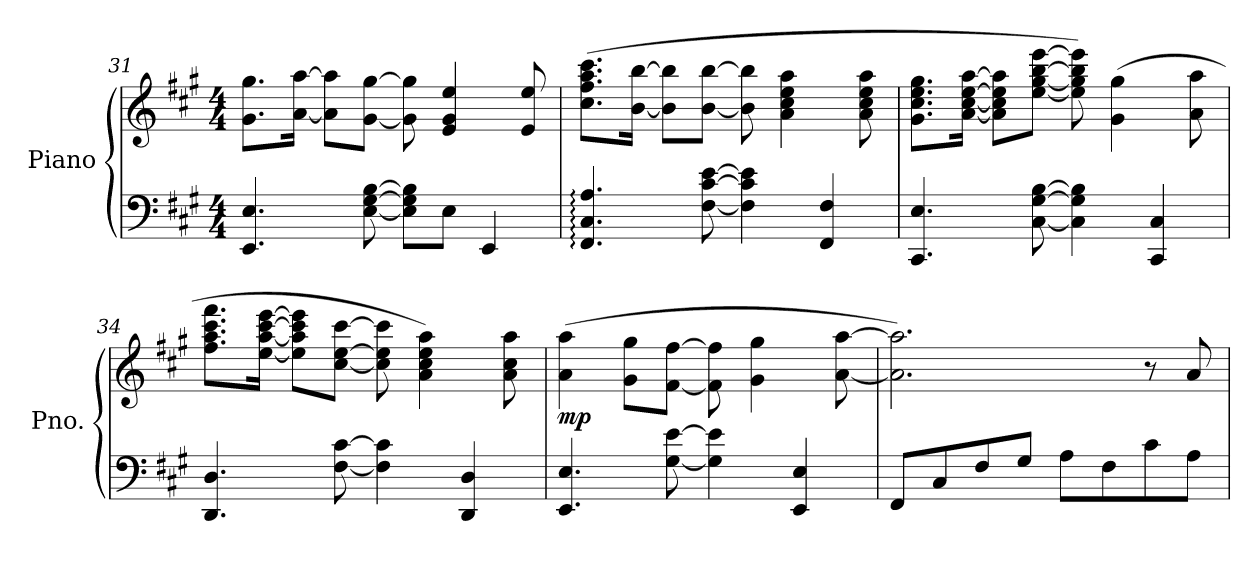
**kern	**kern	**dynam
*part1	*part1	*part1
*staff2	*staff1	*staff1/2
*I"Piano	*	*
*I'Pno.	*	*
*clefF4	*clefG2	*
*k[f#c#g#]	*k[f#c#g#]	*
*M4/4	*M4/4	*
=31	=31	=31
4.EE/ 4.E/	8.g#\ 8.gg#\L	.
.	[16a\ [16aa\Jk	.
.	8a\] 8aa\]L	.
[8E\ [8G#\ [8B\	[8g#\ [8gg#\J	.
8E\] 8G#\] 8B\]L	8g#\] 8gg#\]	.
8E\J	4e/ 4g#/ 4ee/	.
4EE/	.	.
.	8e/ 8ee/	.
=32	=32	=32
4.FF#/: 4.C#/: 4.A/:	(8.cc#\ 8.ff#\ 8.aa\ 8.ccc#\L	.
.	[16b\ [16bb\Jk	.
.	8b\] 8bb\]L	.
[8F#\ [8c#\ [8e\	[8b\ [8bb\J	.
4F#\] 4c#\] 4e\]	8b\] 8bb\]	.
.	4a\ 4cc#\ 4ee\ 4aa\	.
4FF#/ 4F#/	.	.
.	8a\ 8cc#\ 8ee\ 8aa\	.
!!LO:LB:g=z
=33	=33	=33
4.CC#/ 4.E/	8.g#\ 8.cc#\ 8.ee\ 8.gg#\L	.
.	[16a\ [16cc#\ [16ee\ [16aa\Jk	.
.	8a\] 8cc#\] 8ee\] 8aa\]L	.
[8C#\ [8G#\ [8B\	[8ee\ [8gg#\ [8bb\ [8eee\J	.
4C#\] 4G#\] 4B\]	8ee\] 8gg#\] 8bb\] 8eee\])	.
.	(4g#\ 4gg#\	.
4CC#/ 4C#/	.	.
.	8a\ 8aa\	.
=34	=34	=34
4.DD/ 4.D/	8.ff#\ 8.aa\ 8.ccc#\ 8.fff#\L	.
.	[16ee\ [16aa\ [16ccc#\ [16eee\Jk	.
.	8ee\] 8aa\] 8ccc#\] 8eee\]L	.
[8F#\ [8c#\	[8cc#\ [8ee\ [8ccc#\J	.
4F#\] 4c#\]	8cc#\] 8ee\] 8ccc#\]	.
.	4a\ 4cc#\ 4ee\ 4aa\)	.
4DD/ 4D/	.	.
.	8a\ 8cc#\ 8aa\	.
=35	=35	=35
!	!	!LO:DY:b
4.EE/ 4.E/	(4a\ 4aa\	mp
.	8g#\ 8gg#\L	.
[8G#\ [8e\	[8f#\ [8ff#\J	.
4G#\] 4e\]	8f#\] 8ff#\]	.
.	4g#\ 4gg#\	.
4EE/ 4E/	.	.
.	[8a\ [8aa\	.
=36	=36	=36
8FF#/L	2.a\] 2.aa\])	.
8C#/	.	.
8F#/	.	.
8G#/J	.	.
8A\L	.	.
8F#\	.	.
8c#\	8r	.
8A\J	8a/	.
=	=	=
*-	*-	*-
